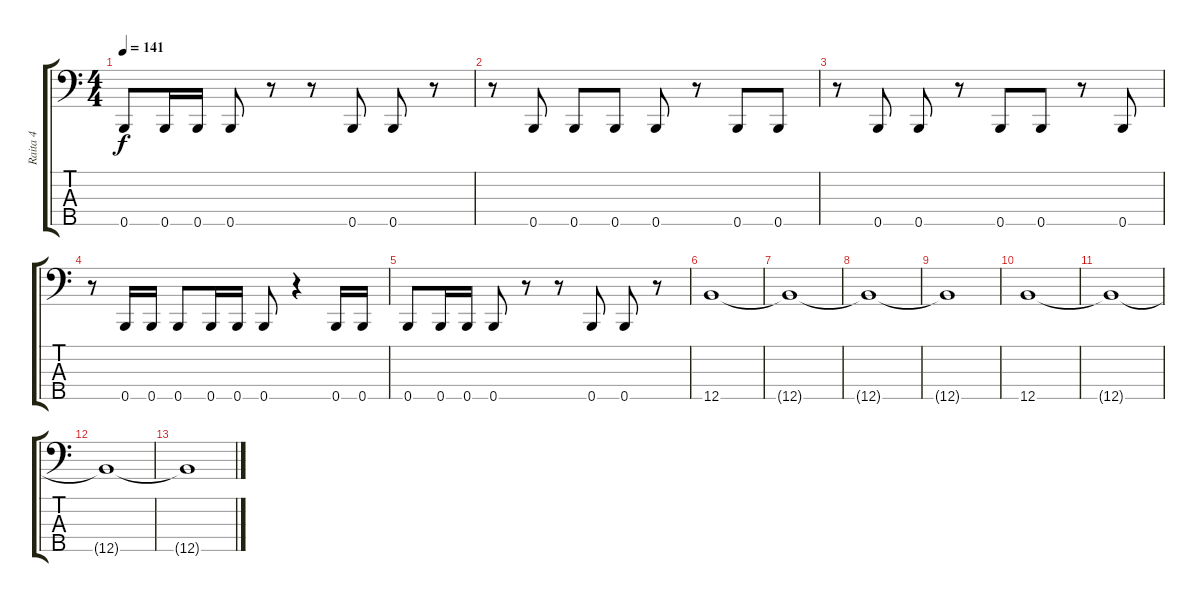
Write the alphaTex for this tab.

\track ("Raita 4" "Raita 4") {instrument electricbassfinger}
\staff {score tabs}
\tuning (A2 E2 B1 Gb1 B0) {hide}
\ts (4 4)
\tempo 141
\clef f4
\ks c
0.5.8{dy f} 0.5.16 0.5.16 0.5.8 r.8 r.8 0.5.8 0.5.8 r.8 |
r.8 0.5.8 0.5.8 0.5.8 0.5.8 r.8 0.5.8 0.5.8 |
r.8 0.5.8 0.5.8 r.8 0.5.8 0.5.8 r.8 0.5.8 |
r.8 0.5.16 0.5.16 0.5.8 0.5.16 0.5.16 0.5.8 r.4 0.5.16 0.5.16 |
0.5.8 0.5.16 0.5.16 0.5.8 r.8 r.8 0.5.8 0.5.8 r.8 |
12.5.1 |
12.5{t}.1 |
12.5{t}.1 |
12.5{t}.1 |
12.5.1 |
12.5{t}.1 |
12.5{t}.1 |
12.5{t}.1
